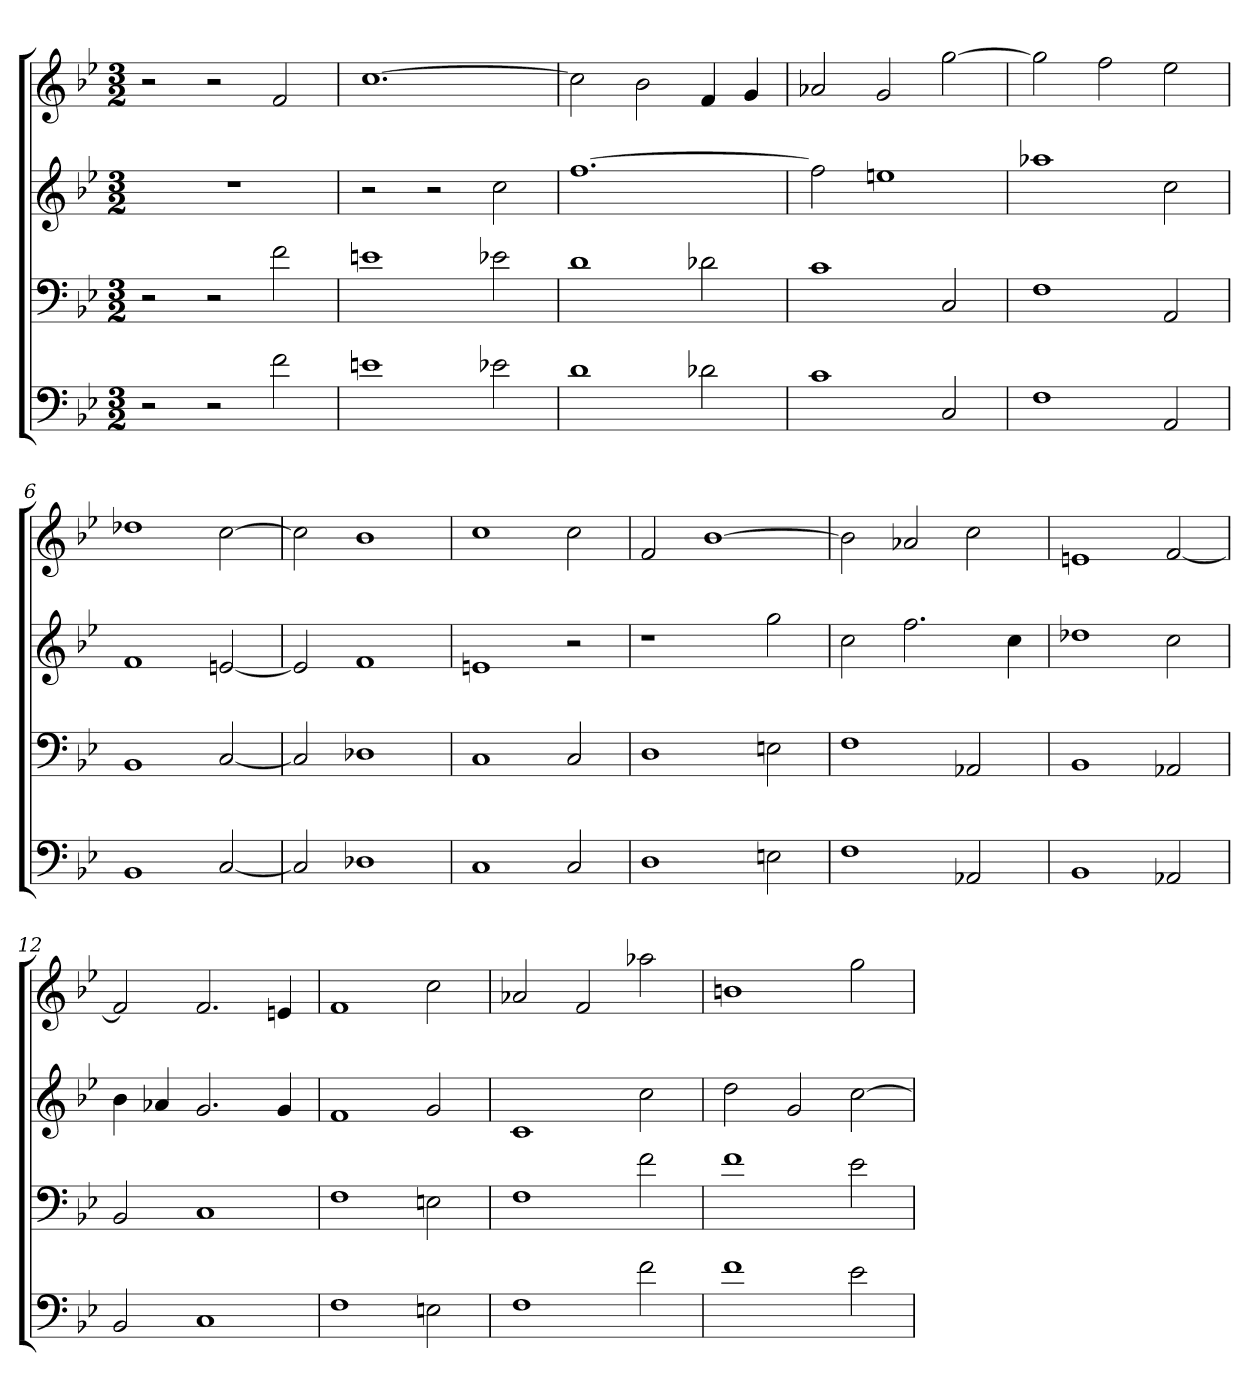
**kern	**kern	**kern	**kern
*part4	*part3	*part2	*part1
*staff4	*staff3	*staff2	*staff1
*k[b-e-]	*k[b-e-]	*k[b-e-]	*k[b-e-]
*B-:	*B-:	*B-:	*B-:
*M3/2	*M3/2	*M3/2	*M3/2
=1	=1	=1	=1
2r	2r	1.r	2r
2r	2r	.	2r
2f	2f	.	2f
=2	=2	=2	=2
1en	1en	2r	[1.cc
.	.	2r	.
2e-X	2e-X	2cc	.
=3	=3	=3	=3
1d	1d	[1.ff	2cc]
.	.	.	2b-
2d-X	2d-X	.	4f
.	.	.	4g
=4	=4	=4	=4
1c	1c	2ff]	2a-X
.	.	1een	2g
2C	2C	.	[2gg
=5	=5	=5	=5
1F	1F	1aa-X	2gg]
.	.	.	2ff
2AA	2AA	2cc	2ee-
=6	=6	=6	=6
1BB-	1BB-	1f	1dd-X
[2C	[2C	[2en	[2cc
=7	=7	=7	=7
2C]	2C]	2e]	2cc]
1D-X	1D-X	1f	1b-
=8	=8	=8	=8
1C	1C	1en	1cc
2C	2C	2r	2cc
=9	=9	=9	=9
1D	1D	1r	2f
.	.	.	[1b-
2En	2En	2gg	.
=10	=10	=10	=10
1F	1F	2cc	2b-]
.	.	2.ff	2a-X
2AA-X	2AA-X	.	2cc
.	.	4cc	.
=11	=11	=11	=11
1BB-	1BB-	1dd-X	1en
2AA-X	2AA-X	2cc	[2f
=12	=12	=12	=12
2BB-	2BB-	4b-	2f]
.	.	4a-X	.
1C	1C	2.g	2.f
.	.	4g	4en
=13	=13	=13	=13
1F	1F	1f	1f
2En	2En	2g	2cc
=14	=14	=14	=14
1F	1F	1c	2a-X
.	.	.	2f
2f	2f	2cc	2aa-X
=15	=15	=15	=15
1f	1f	2dd	1bn
.	.	2g	.
2e-	2e-	[2cc	2gg
=	=	=	=
*-	*-	*-	*-
